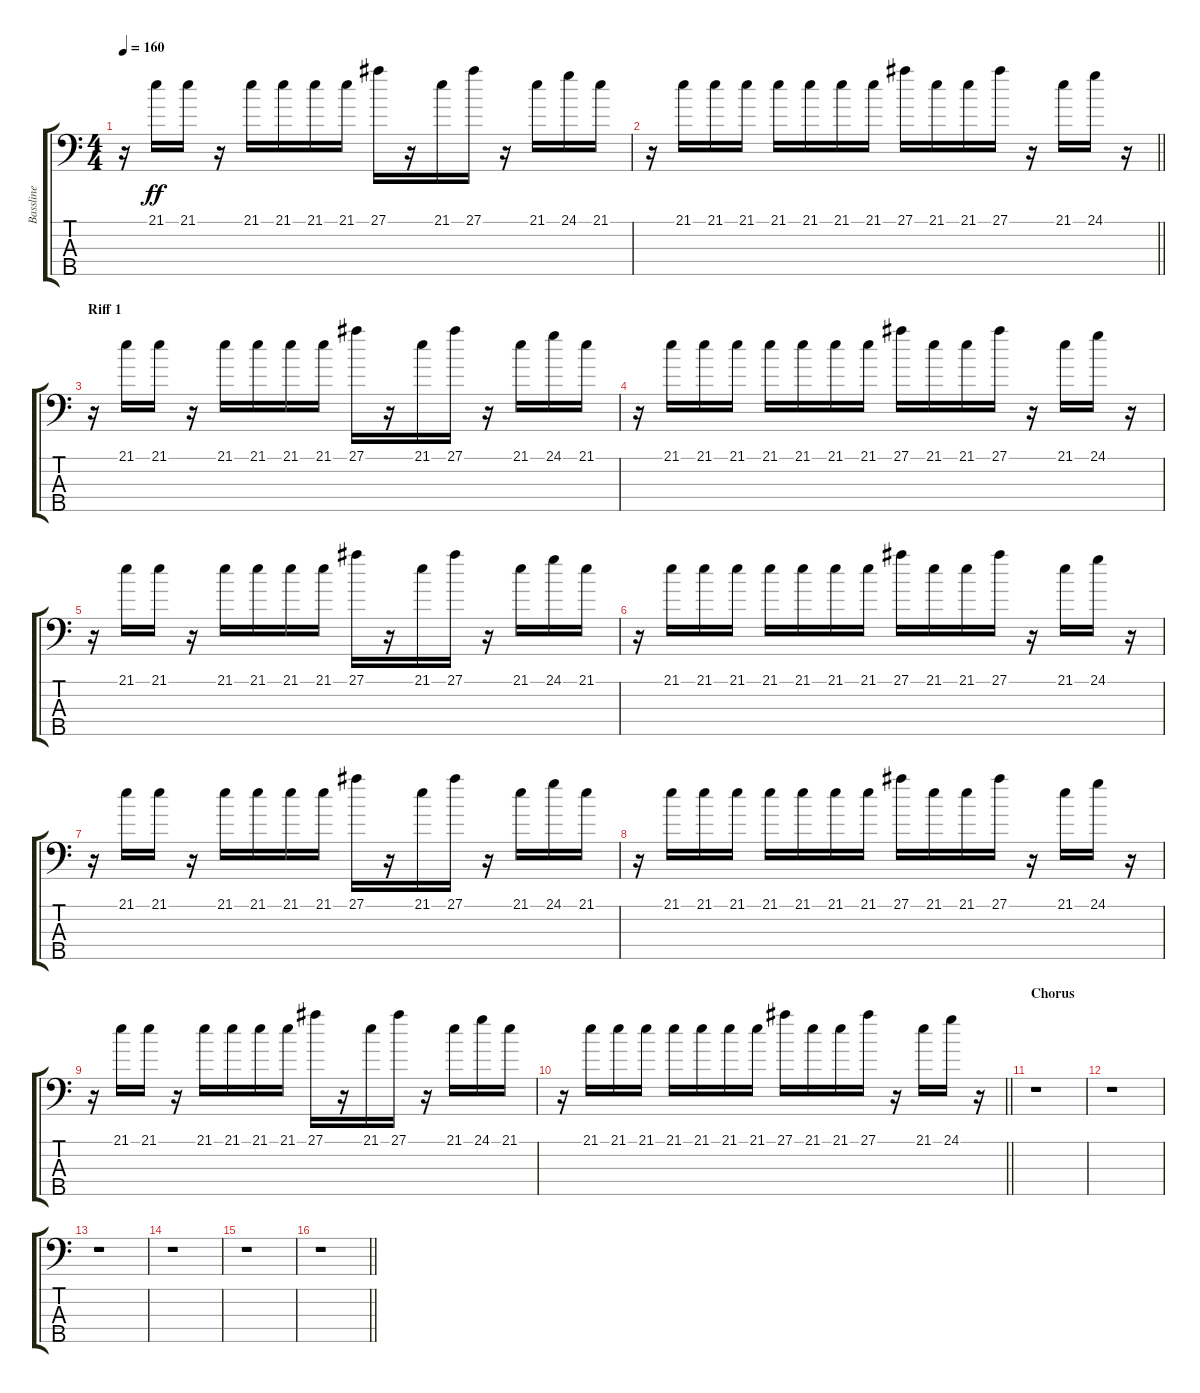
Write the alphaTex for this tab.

\track ("Bassline" "Bassline") {instrument electricbassfinger}
\staff {score tabs}
\tuning (G2 D2 A1 E1 B0) {hide}
\ts (4 4)
\tempo 160
\clef f4
\ks c
r.16{dy ff} 21.1.16 21.1.16 r.16 21.1.16 21.1.16 21.1.16 21.1.16 27.1.16 r.16 21.1.16 27.1.16 r.16 21.1.16 24.1.16 21.1.16 |
\barLineRight lightlight
r.16 21.1.16 21.1.16 21.1.16 21.1.16 21.1.16 21.1.16 21.1.16 27.1.16 21.1.16 21.1.16 27.1.16 r.16 21.1.16 24.1.16 r.16 |
\section ("" "Riff 1")
r.16 21.1.16 21.1.16 r.16 21.1.16 21.1.16 21.1.16 21.1.16 27.1.16 r.16 21.1.16 27.1.16 r.16 21.1.16 24.1.16 21.1.16 |
r.16 21.1.16 21.1.16 21.1.16 21.1.16 21.1.16 21.1.16 21.1.16 27.1.16 21.1.16 21.1.16 27.1.16 r.16 21.1.16 24.1.16 r.16 |
r.16 21.1.16 21.1.16 r.16 21.1.16 21.1.16 21.1.16 21.1.16 27.1.16 r.16 21.1.16 27.1.16 r.16 21.1.16 24.1.16 21.1.16 |
r.16 21.1.16 21.1.16 21.1.16 21.1.16 21.1.16 21.1.16 21.1.16 27.1.16 21.1.16 21.1.16 27.1.16 r.16 21.1.16 24.1.16 r.16 |
r.16 21.1.16 21.1.16 r.16 21.1.16 21.1.16 21.1.16 21.1.16 27.1.16 r.16 21.1.16 27.1.16 r.16 21.1.16 24.1.16 21.1.16 |
r.16 21.1.16 21.1.16 21.1.16 21.1.16 21.1.16 21.1.16 21.1.16 27.1.16 21.1.16 21.1.16 27.1.16 r.16 21.1.16 24.1.16 r.16 |
r.16 21.1.16 21.1.16 r.16 21.1.16 21.1.16 21.1.16 21.1.16 27.1.16 r.16 21.1.16 27.1.16 r.16 21.1.16 24.1.16 21.1.16 |
\barLineRight lightlight
r.16 21.1.16 21.1.16 21.1.16 21.1.16 21.1.16 21.1.16 21.1.16 27.1.16 21.1.16 21.1.16 27.1.16 r.16 21.1.16 24.1.16 r.16 |
\section ("" "Chorus")
r.1 |
r.1 |
r.1 |
r.1 |
r.1 |
\barLineRight lightlight
r.1
